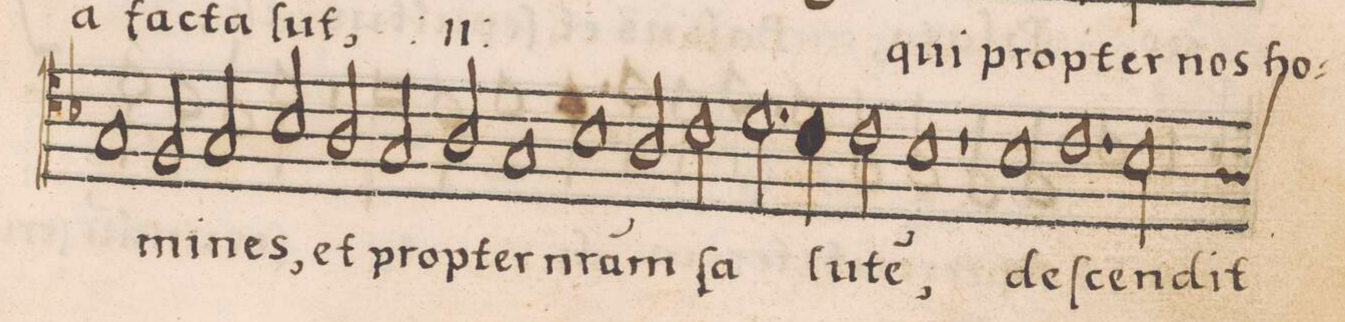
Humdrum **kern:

**kern	**text
*I"TENOR	*
*clefC4	*
*k[b-]	*
*met(C|)	*
*M2/1	*
1G/	.
2F/	-mi-
=70-	=70-
2G/	-nes,
2B-/	.
2A/	et
2G/	prop-
=71-	=71-
2A/	.
1G/	-ter
1B-\	n(ost)-
=72-	=72-
2A/	-ram
2c\	ſa-
2.d\	.
=73-	=73-
4c\	-lu-
2c\	-te(m),
1B-\	.
=74-	=74-
1r	.
1B-\	de-
=75-	=75-
1.c\	-ſcen-
*custos:A	*
2B-\	-dit
=76-	=76-
*-	*-
